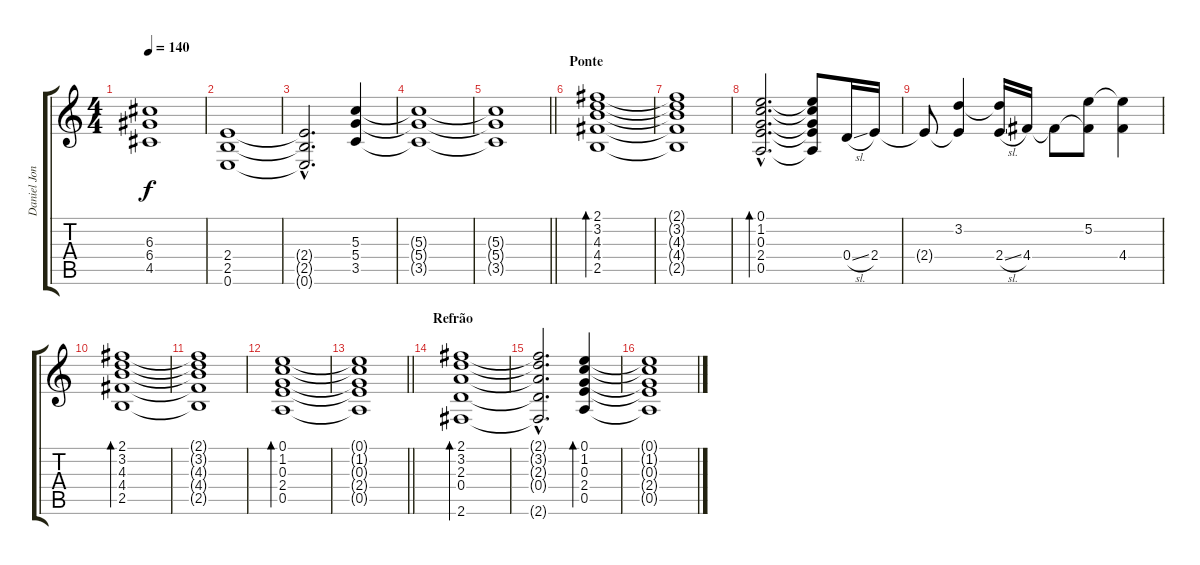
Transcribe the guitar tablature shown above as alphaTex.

\track ("Daniel Jonhs (Clean)" "Daniel Jon") {instrument electricguitarjazz}
\staff {score tabs}
\tuning (E4 B3 G3 D3 A2 E2) {hide}
\ts (4 4)
\tempo 140
\clef g2
\ks c
(6.3{t} 6.4{t} 4.5{t}).1{dy f} |
(2.4 2.5 0.6).1 |
(2.4{hac t} 2.5{hac t} 0.6{hac t}).2{d} (5.3 5.4 3.5).4 |
(5.3{t} 5.4{t} 3.5{t}).1 |
\barLineRight lightlight
(5.3{t} 5.4{t} 3.5{t}).1 |
\section ("" "Ponte")
(2.1 3.2 4.3 4.4 2.5).1{bd 240 instrument electricguitarjazz} |
(2.1{t} 3.2{t} 4.3{t} 4.4{t} 2.5{t}).1 |
(0.1{hac} 1.2{hac} 0.3{hac} 2.4{hac} 0.5{hac}).2{d bd 240} (0.1{t} 1.2{t} 0.3{t} 2.4{t} 0.5{t}).8 0.4{sl}.16 2.4.16 |
2.4{t}.8 (3.2 2.4{t}).4 (3.2{t} 2.4{sl}).16 4.4.16 4.4{t}.8 (5.2 4.4{t}).8 (5.2{t} 4.4).4 |
(2.1 3.2 4.3 4.4 2.5).1{bd 240} |
(2.1{t} 3.2{t} 4.3{t} 4.4{t} 2.5{t}).1 |
(0.1 1.2 0.3 2.4 0.5).1{bd 240} |
\barLineRight lightlight
(0.1{t} 1.2{t} 0.3{t} 2.4{t} 0.5{t}).1 |
\section ("" "Refrão ")
(2.1 3.2 2.3 0.4 2.6).1{bd 60} |
(2.1{hac t} 3.2{hac t} 2.3{hac t} 0.4{hac t} 2.6{hac t}).2{d} (0.1 1.2 0.3 2.4 0.5).4{bd 60} |
(0.1{t} 1.2{t} 0.3{t} 2.4{t} 0.5{t}).1
